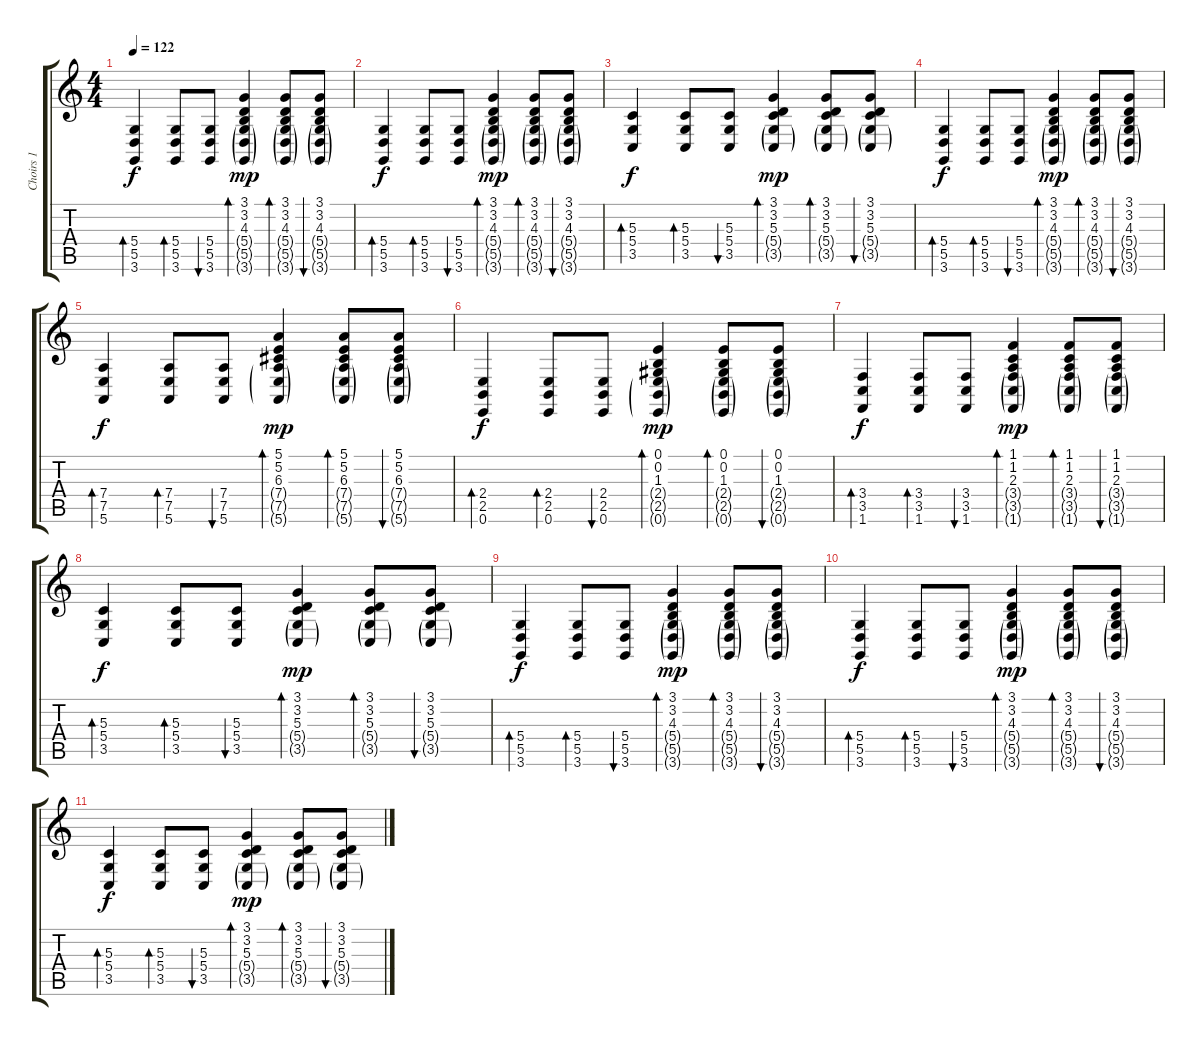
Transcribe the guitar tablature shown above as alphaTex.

\track ("Choirs 1" "Choirs 1") {instrument clarinet}
\staff {score tabs}
\tuning (E4 B3 G3 D3 A2 E2) {hide}
\ts (4 4)
\tempo 122
\clef g2
\ks c
(5.4 5.5 3.6).4{bd 60 dy f} (5.4 5.5 3.6).8{bd 60} (5.4 5.5 3.6).8{bu 60} (3.1 3.2 4.3 5.4{g} 5.5{g} 3.6{g}).4{bd 60 dy mp} (3.1 3.2 4.3 5.4{g} 5.5{g} 3.6{g}).8{bd 60} (3.1 3.2 4.3 5.4{g} 5.5{g} 3.6{g}).8{bu 60} |
(5.4 5.5 3.6).4{bd 60 dy f} (5.4 5.5 3.6).8{bd 60} (5.4 5.5 3.6).8{bu 60} (3.1 3.2 4.3 5.4{g} 5.5{g} 3.6{g}).4{bd 60 dy mp} (3.1 3.2 4.3 5.4{g} 5.5{g} 3.6{g}).8{bd 60} (3.1 3.2 4.3 5.4{g} 5.5{g} 3.6{g}).8{bu 60} |
(5.3 5.4 3.5).4{bd 60 dy f volume 9 balance 8 instrument pad3polysynth} (5.3 5.4 3.5).8{bd 60} (5.3 5.4 3.5).8{bu 60} (3.1 3.2 5.3 5.4{g} 3.5{g}).4{bd 60 dy mp} (3.1 3.2 5.3 5.4{g} 3.5{g}).8{bd 60} (3.1 3.2 5.3 5.4{g} 3.5{g}).8{bu 60} |
(5.4 5.5 3.6).4{bd 60 dy f} (5.4 5.5 3.6).8{bd 60} (5.4 5.5 3.6).8{bu 60} (3.1 3.2 4.3 5.4{g} 5.5{g} 3.6{g}).4{bd 60 dy mp} (3.1 3.2 4.3 5.4{g} 5.5{g} 3.6{g}).8{bd 60} (3.1 3.2 4.3 5.4{g} 5.5{g} 3.6{g}).8{bu 60} |
(7.4 7.5 5.6).4{bd 60 dy f} (7.4 7.5 5.6).8{bd 60} (7.4 7.5 5.6).8{bu 60} (5.1 5.2 6.3 7.4{g} 7.5{g} 5.6{g}).4{bd 60 dy mp} (5.1 5.2 6.3 7.4{g} 7.5{g} 5.6{g}).8{bd 60} (5.1 5.2 6.3 7.4{g} 7.5{g} 5.6{g}).8{bu 60} |
(2.4 2.5 0.6).4{bd 60 dy f} (2.4 2.5 0.6).8{bd 60} (2.4 2.5 0.6).8{bu 60} (0.1 0.2 1.3 2.4{g} 2.5{g} 0.6{g}).4{bd 60 dy mp} (0.1 0.2 1.3 2.4{g} 2.5{g} 0.6{g}).8{bd 60} (0.1 0.2 1.3 2.4{g} 2.5{g} 0.6{g}).8{bu 60} |
(3.4 3.5 1.6).4{bd 60 dy f volume 2} (3.4 3.5 1.6).8{bd 60} (3.4 3.5 1.6).8{bu 60} (1.1 1.2 2.3 3.4{g} 3.5{g} 1.6{g}).4{bd 60 dy mp} (1.1 1.2 2.3 3.4{g} 3.5{g} 1.6{g}).8{bd 60} (1.1 1.2 2.3 3.4{g} 3.5{g} 1.6{g}).8{bu 60} |
(5.3 5.4 3.5).4{bd 60 dy f} (5.3 5.4 3.5).8{bd 60} (5.3 5.4 3.5).8{bu 60} (3.1 3.2 5.3 5.4{g} 3.5{g}).4{bd 60 dy mp} (3.1 3.2 5.3 5.4{g} 3.5{g}).8{bd 60} (3.1 3.2 5.3 5.4{g} 3.5{g}).8{bu 60} |
(5.4 5.5 3.6).4{bd 60 dy f} (5.4 5.5 3.6).8{bd 60} (5.4 5.5 3.6).8{bu 60} (3.1 3.2 4.3 5.4{g} 5.5{g} 3.6{g}).4{bd 60 dy mp} (3.1 3.2 4.3 5.4{g} 5.5{g} 3.6{g}).8{bd 60} (3.1 3.2 4.3 5.4{g} 5.5{g} 3.6{g}).8{bu 60} |
(5.4 5.5 3.6).4{bd 60 dy f} (5.4 5.5 3.6).8{bd 60} (5.4 5.5 3.6).8{bu 60} (3.1 3.2 4.3 5.4{g} 5.5{g} 3.6{g}).4{bd 60 dy mp} (3.1 3.2 4.3 5.4{g} 5.5{g} 3.6{g}).8{bd 60} (3.1 3.2 4.3 5.4{g} 5.5{g} 3.6{g}).8{bu 60} |
(5.3 5.4 3.5).4{bd 60 dy f volume 0 balance 8 instrument pad3polysynth} (5.3 5.4 3.5).8{bd 60} (5.3 5.4 3.5).8{bu 60} (3.1 3.2 5.3 5.4{g} 3.5{g}).4{bd 60 dy mp} (3.1 3.2 5.3 5.4{g} 3.5{g}).8{bd 60} (3.1 3.2 5.3 5.4{g} 3.5{g}).8{bu 60}
